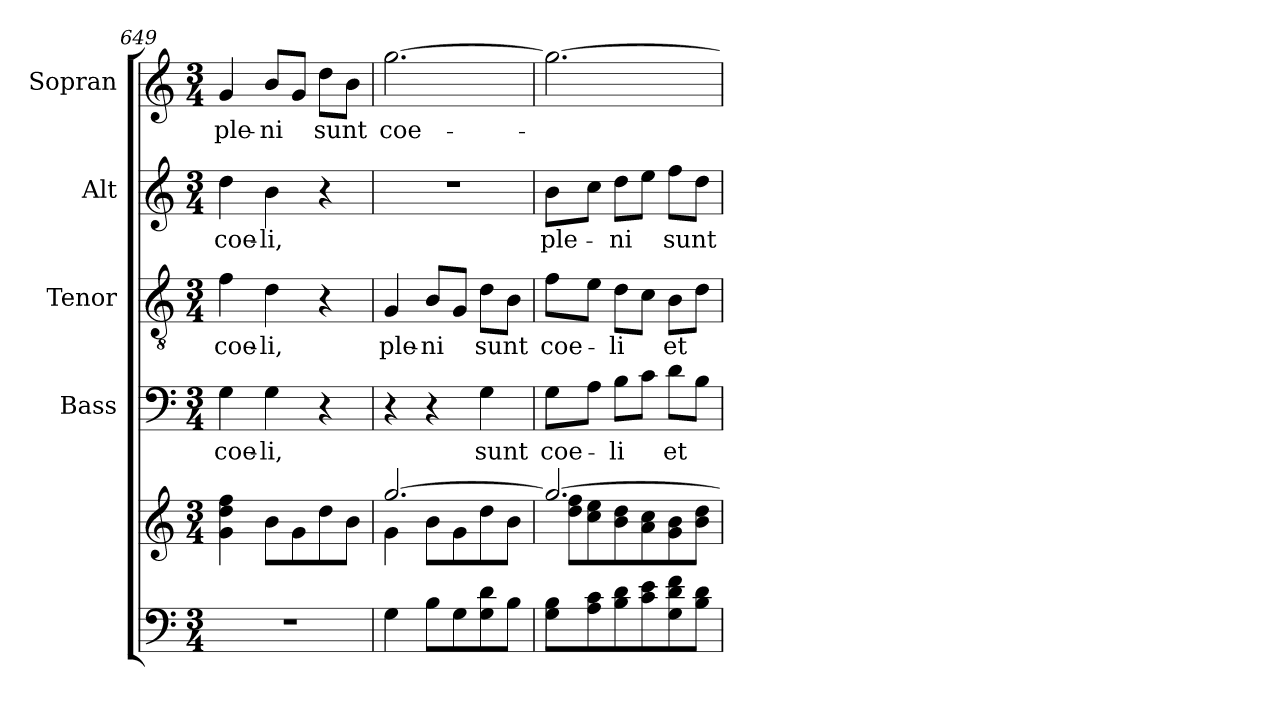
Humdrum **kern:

**kern	**kern	**kern	**text	**kern	**text	**kern	**text	**kern	**text
*part5	*part5	*part4	*part4	*part3	*part3	*part2	*part2	*part1	*part1
*staff6	*staff5	*staff4	*staff4	*staff3	*staff3	*staff2	*staff2	*staff1	*staff1
*	*	*I"Bass	*	*I"Tenor	*	*I"Alt	*	*I"Sopran	*
*	*	*I'B.	*	*I'T.	*	*I'A.	*	*I'S.	*
*clefF4	*clefG2	*clefF4	*	*clefGv2	*	*clefG2	*	*clefG2	*
*k[]	*k[]	*k[]	*	*k[]	*	*k[]	*	*k[]	*
*C:	*C:	*C:	*	*C:	*	*C:	*	*C:	*
*M3/4	*M3/4	*M3/4	*	*M3/4	*	*M3/4	*	*M3/4	*
=649	=649	=649	=649	=649	=649	=649	=649	=649	=649
!	!	!	!LO:LY:b	!	!LO:LY:b	!	!LO:LY:b	!	!LO:LY:b
2.r	4g\ 4dd\ 4ff\	4G\	coe-	4f\	coe-	4dd\	coe-	4g/	ple-
!	!	!	!LO:LY:b	!	!LO:LY:b	!	!LO:LY:b	!	!LO:LY:b
.	8b\L	4G\	-li,	4d\	-li,	4b\	-li,	8b/L	-ni
.	8g\	.	.	.	.	.	.	8g/J	.
!	!	!	!	!	!	!	!	!	!LO:LY:b
.	8dd\	4r	.	4r	.	4r	.	8dd\L	sunt
.	8b\J	.	.	.	.	.	.	8b\J	.
=650	=650	=650	=650	=650	=650	=650	=650	=650	=650
*	*^	*	*	*	*	*	*	*	*
!	!	!	!	!	!	!LO:LY:b	!	!	!	!LO:LY:b
4G\	[>2.gg/	4g\	4r	.	4G/	ple-	2.r	.	[2.gg\	coe-
!	!	!	!	!	!	!LO:LY:b	!	!	!	!
8B\L	.	8b\L	4r	.	8B/L	-ni	.	.	.	.
8G\	.	8g\	.	.	8G/J	.	.	.	.	.
!	!	!	!	!LO:LY:b	!	!LO:LY:b	!	!	!	!
8G\ 8d\	.	8dd\	4G\	sunt	8d\L	sunt	.	.	.	.
8B\J	.	8b\J	.	.	8B\J	.	.	.	.	.
=651	=651	=651	=651	=651	=651	=651	=651	=651	=651	=651
!	!	!	!	!LO:LY:b	!	!LO:LY:b	!	!LO:LY:b	!	!
8G\ 8B\L	2.gg/_	8dd\ 8ff\L	8G\L	coe-	8f\L	coe-	8b\L	ple-	2.gg\_	.
8A\ 8c\	.	8cc\ 8ee\	8A\J	.	8e\J	.	8cc\J	.	.	.
!	!	!	!	!LO:LY:b	!	!LO:LY:b	!	!LO:LY:b	!	!
8B\ 8d\	.	8b\ 8dd\	8B\L	-li	8d\L	-li	8dd\L	-ni	.	.
8c\ 8e\	.	8a\ 8cc\	8c\J	.	8c\J	.	8ee\J	.	.	.
!	!	!	!	!LO:LY:b	!	!LO:LY:b	!	!LO:LY:b	!	!
8G\ 8d\ 8f\	.	8g\ 8b\	8d\L	et	8B\L	et	8ff\L	sunt	.	.
8B\ 8d\J	.	8b\ 8dd\J	8B\J	.	8d\J	.	8dd\J	.	.	.
*	*v	*v	*	*	*	*	*	*	*	*
=	=	=	=	=	=	=	=	=	=
*-	*-	*-	*-	*-	*-	*-	*-	*-	*-
